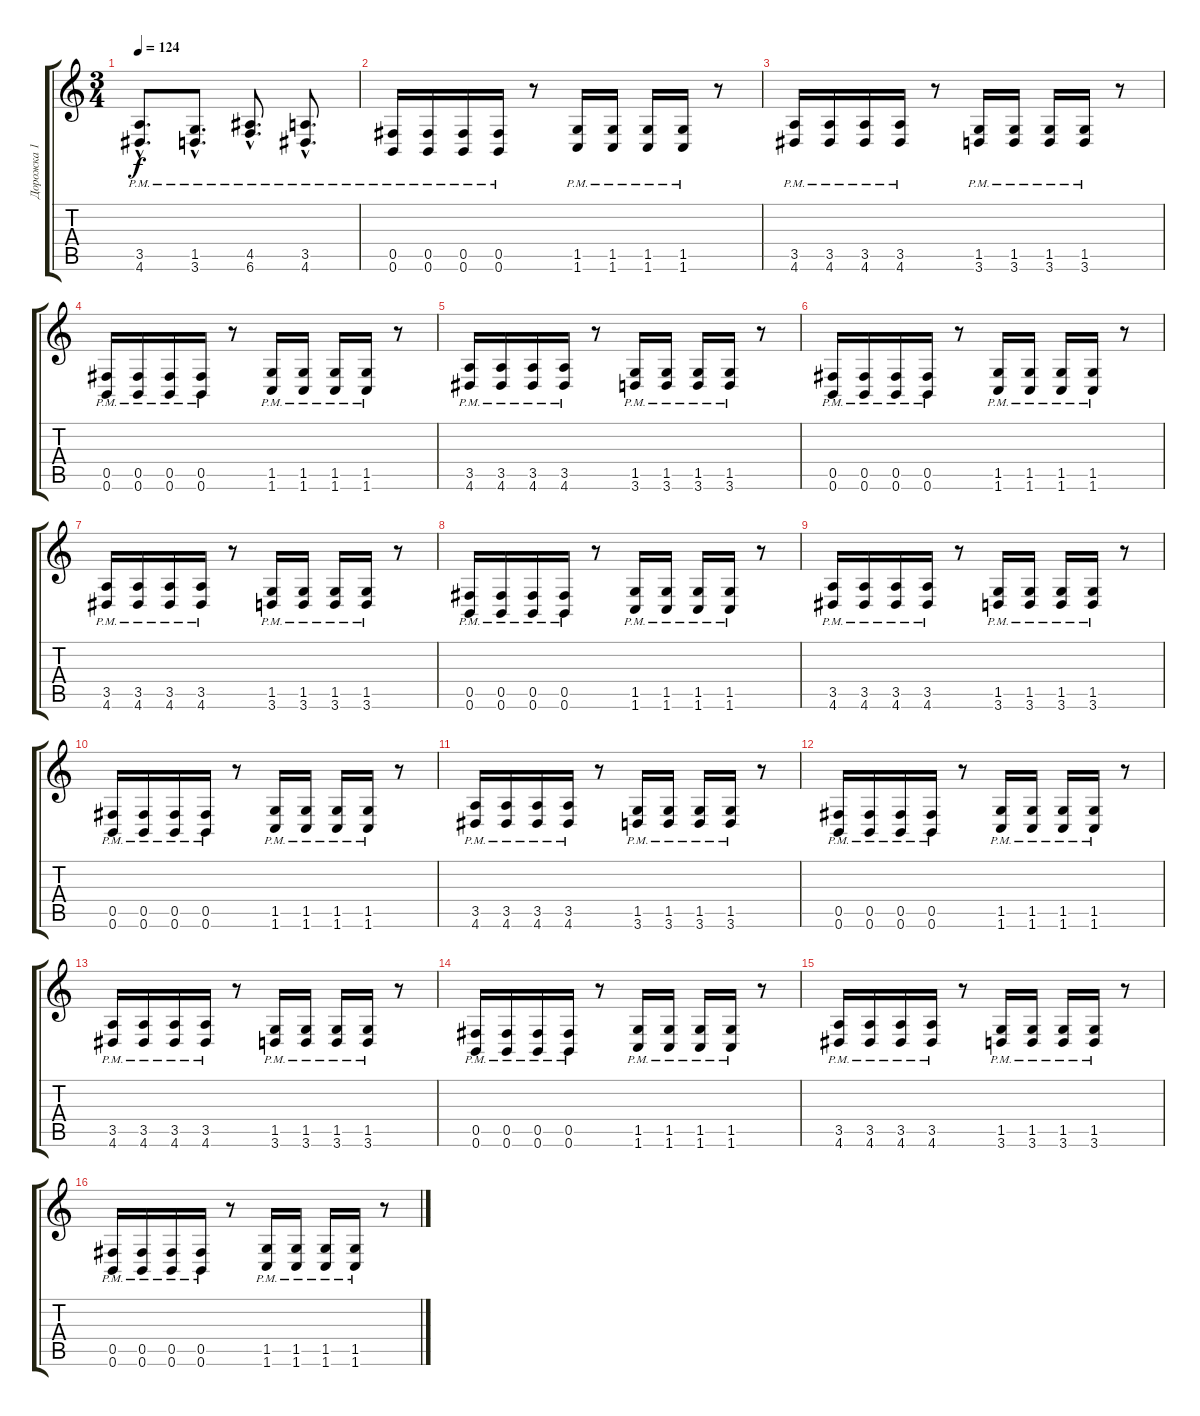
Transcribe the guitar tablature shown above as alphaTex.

\track ("Дорожка 1" "Дорожка 1") {instrument distortionguitar}
\staff {score tabs}
\tuning (Db4 Ab3 E3 B2 Gb2 B1) {hide}
\ts (3 4)
\tempo 124
\clef g2
\ks c
(3.5{hac pm} 4.6{hac}).8{d dy f} (1.5{hac pm} 3.6{hac}).8{d} (4.5{hac pm} 6.6{hac}).8{d} (3.5{hac pm} 4.6{hac}).8{d} |
(0.5{pm} 0.6).16 (0.5{pm} 0.6).16 (0.5{pm} 0.6).16 (0.5{pm} 0.6).16 r.8 (1.5{pm} 1.6).16 (1.5{pm} 1.6).16 (1.5{pm} 1.6).16 (1.5{pm} 1.6).16 r.8 |
(3.5{pm} 4.6).16 (3.5{pm} 4.6).16 (3.5{pm} 4.6).16 (3.5{pm} 4.6).16 r.8 (1.5{pm} 3.6).16 (1.5{pm} 3.6).16 (1.5{pm} 3.6).16 (1.5{pm} 3.6).16 r.8 |
(0.5{pm} 0.6).16 (0.5{pm} 0.6).16 (0.5{pm} 0.6).16 (0.5{pm} 0.6).16 r.8 (1.5{pm} 1.6).16 (1.5{pm} 1.6).16 (1.5{pm} 1.6).16 (1.5{pm} 1.6).16 r.8 |
(3.5{pm} 4.6).16 (3.5{pm} 4.6).16 (3.5{pm} 4.6).16 (3.5{pm} 4.6).16 r.8 (1.5{pm} 3.6).16 (1.5{pm} 3.6).16 (1.5{pm} 3.6).16 (1.5{pm} 3.6).16 r.8 |
(0.5{pm} 0.6).16 (0.5{pm} 0.6).16 (0.5{pm} 0.6).16 (0.5{pm} 0.6).16 r.8 (1.5{pm} 1.6).16 (1.5{pm} 1.6).16 (1.5{pm} 1.6).16 (1.5{pm} 1.6).16 r.8 |
(3.5{pm} 4.6).16 (3.5{pm} 4.6).16 (3.5{pm} 4.6).16 (3.5{pm} 4.6).16 r.8 (1.5{pm} 3.6).16 (1.5{pm} 3.6).16 (1.5{pm} 3.6).16 (1.5{pm} 3.6).16 r.8 |
(0.5{pm} 0.6).16 (0.5{pm} 0.6).16 (0.5{pm} 0.6).16 (0.5{pm} 0.6).16 r.8 (1.5{pm} 1.6).16 (1.5{pm} 1.6).16 (1.5{pm} 1.6).16 (1.5{pm} 1.6).16 r.8 |
(3.5{pm} 4.6).16 (3.5{pm} 4.6).16 (3.5{pm} 4.6).16 (3.5{pm} 4.6).16 r.8 (1.5{pm} 3.6).16 (1.5{pm} 3.6).16 (1.5{pm} 3.6).16 (1.5{pm} 3.6).16 r.8 |
(0.5{pm} 0.6).16{volume 8} (0.5{pm} 0.6).16 (0.5{pm} 0.6).16 (0.5{pm} 0.6).16 r.8 (1.5{pm} 1.6).16 (1.5{pm} 1.6).16 (1.5{pm} 1.6).16 (1.5{pm} 1.6).16 r.8 |
(3.5{pm} 4.6).16 (3.5{pm} 4.6).16 (3.5{pm} 4.6).16 (3.5{pm} 4.6).16 r.8 (1.5{pm} 3.6).16 (1.5{pm} 3.6).16 (1.5{pm} 3.6).16 (1.5{pm} 3.6).16 r.8 |
(0.5{pm} 0.6).16 (0.5{pm} 0.6).16 (0.5{pm} 0.6).16 (0.5{pm} 0.6).16 r.8 (1.5{pm} 1.6).16 (1.5{pm} 1.6).16 (1.5{pm} 1.6).16 (1.5{pm} 1.6).16 r.8 |
(3.5{pm} 4.6).16 (3.5{pm} 4.6).16 (3.5{pm} 4.6).16 (3.5{pm} 4.6).16 r.8 (1.5{pm} 3.6).16 (1.5{pm} 3.6).16 (1.5{pm} 3.6).16 (1.5{pm} 3.6).16 r.8 |
(0.5{pm} 0.6).16{volume 4} (0.5{pm} 0.6).16 (0.5{pm} 0.6).16 (0.5{pm} 0.6).16 r.8 (1.5{pm} 1.6).16 (1.5{pm} 1.6).16 (1.5{pm} 1.6).16 (1.5{pm} 1.6).16 r.8 |
(3.5{pm} 4.6).16 (3.5{pm} 4.6).16 (3.5{pm} 4.6).16 (3.5{pm} 4.6).16 r.8 (1.5{pm} 3.6).16 (1.5{pm} 3.6).16 (1.5{pm} 3.6).16 (1.5{pm} 3.6).16 r.8 |
(0.5{pm} 0.6).16 (0.5{pm} 0.6).16 (0.5{pm} 0.6).16 (0.5{pm} 0.6).16 r.8 (1.5{pm} 1.6).16 (1.5{pm} 1.6).16 (1.5{pm} 1.6).16 (1.5{pm} 1.6).16 r.8
